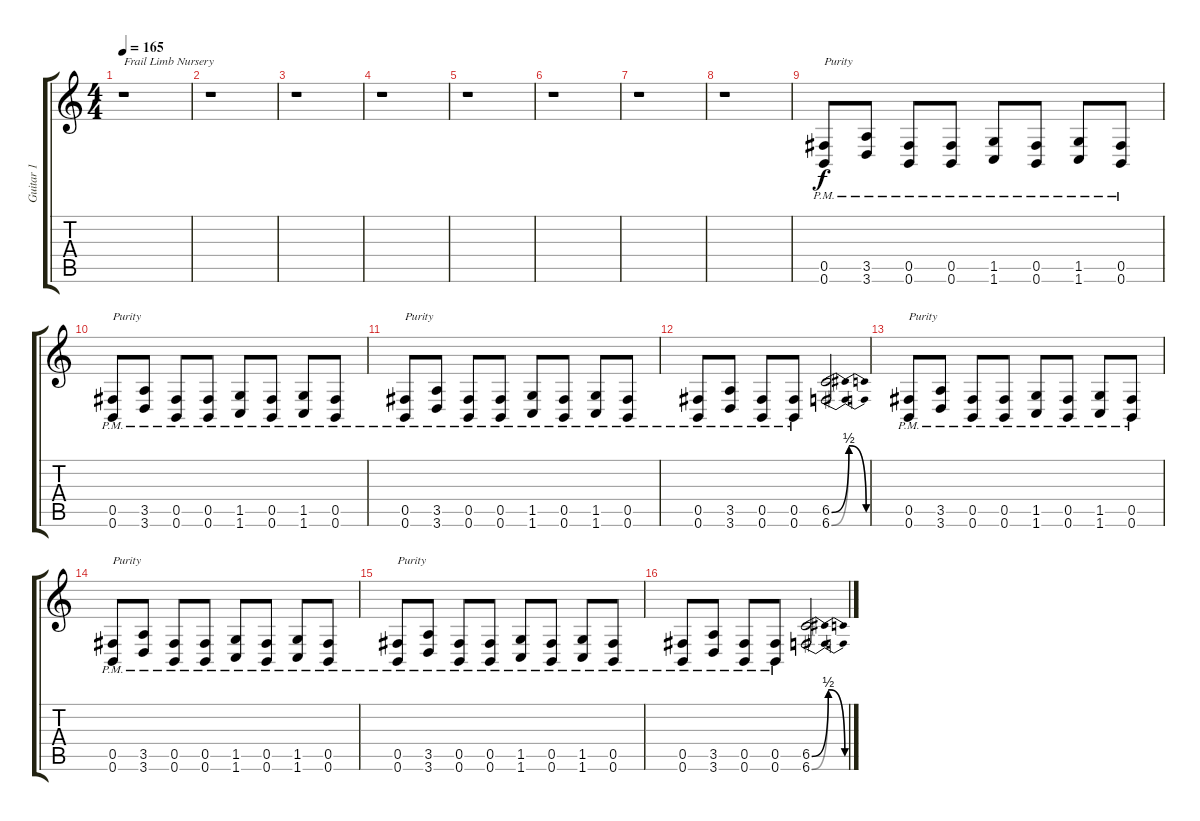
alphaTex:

\track ("Guitar 1" "Guitar 1") {instrument distortionguitar}
\staff {score tabs}
\tuning (Db4 Ab3 E3 B2 Gb2 B1) {hide}
\ts (4 4)
\tempo 165
\clef g2
\ks c
r.1{txt "Frail Limb Nursery" dy f instrument distortionguitar} |
r.1 |
r.1 |
r.1 |
r.1 |
r.1 |
r.1 |
r.1 |
(0.5{pm} 0.6{pm}).8{txt "Purity" volume 9} (3.5{pm} 3.6{pm}).8 (0.5{pm} 0.6{pm}).8 (0.5{pm} 0.6{pm}).8 (1.5{pm} 1.6{pm}).8 (0.5{pm} 0.6{pm}).8 (1.5{pm} 1.6{pm}).8 (0.5{pm} 0.6{pm}).8 |
(0.5{pm} 0.6{pm}).8{txt "Purity"} (3.5{pm} 3.6{pm}).8 (0.5{pm} 0.6{pm}).8 (0.5{pm} 0.6{pm}).8 (1.5{pm} 1.6{pm}).8 (0.5{pm} 0.6{pm}).8 (1.5{pm} 1.6{pm}).8 (0.5{pm} 0.6{pm}).8 |
(0.5{pm} 0.6{pm}).8{txt "Purity"} (3.5{pm} 3.6{pm}).8 (0.5{pm} 0.6{pm}).8 (0.5{pm} 0.6{pm}).8 (1.5{pm} 1.6{pm}).8 (0.5{pm} 0.6{pm}).8 (1.5{pm} 1.6{pm}).8 (0.5{pm} 0.6{pm}).8 |
(0.5{pm} 0.6{pm}).8 (3.5{pm} 3.6{pm}).8 (0.5{pm} 0.6{pm}).8 (0.5{pm} 0.6{pm}).8 (6.5{be (bendrelease 0 0 10 2 30 2 60 0)} 6.6{be (bendrelease 0 0 10 2 30 2 60 0)}).2 |
(0.5{pm} 0.6{pm}).8{txt "Purity"} (3.5{pm} 3.6{pm}).8 (0.5{pm} 0.6{pm}).8 (0.5{pm} 0.6{pm}).8 (1.5{pm} 1.6{pm}).8 (0.5{pm} 0.6{pm}).8 (1.5{pm} 1.6{pm}).8 (0.5{pm} 0.6{pm}).8 |
(0.5{pm} 0.6{pm}).8{txt "Purity"} (3.5{pm} 3.6{pm}).8 (0.5{pm} 0.6{pm}).8 (0.5{pm} 0.6{pm}).8 (1.5{pm} 1.6{pm}).8 (0.5{pm} 0.6{pm}).8 (1.5{pm} 1.6{pm}).8 (0.5{pm} 0.6{pm}).8 |
(0.5{pm} 0.6{pm}).8{txt "Purity"} (3.5{pm} 3.6{pm}).8 (0.5{pm} 0.6{pm}).8 (0.5{pm} 0.6{pm}).8 (1.5{pm} 1.6{pm}).8 (0.5{pm} 0.6{pm}).8 (1.5{pm} 1.6{pm}).8 (0.5{pm} 0.6{pm}).8 |
(0.5{pm} 0.6{pm}).8 (3.5{pm} 3.6{pm}).8 (0.5{pm} 0.6{pm}).8 (0.5{pm} 0.6{pm}).8 (6.5{be (bendrelease 0 0 10 2 30 2 60 0)} 6.6{be (bendrelease 0 0 10 2 30 2 60 0)}).2
